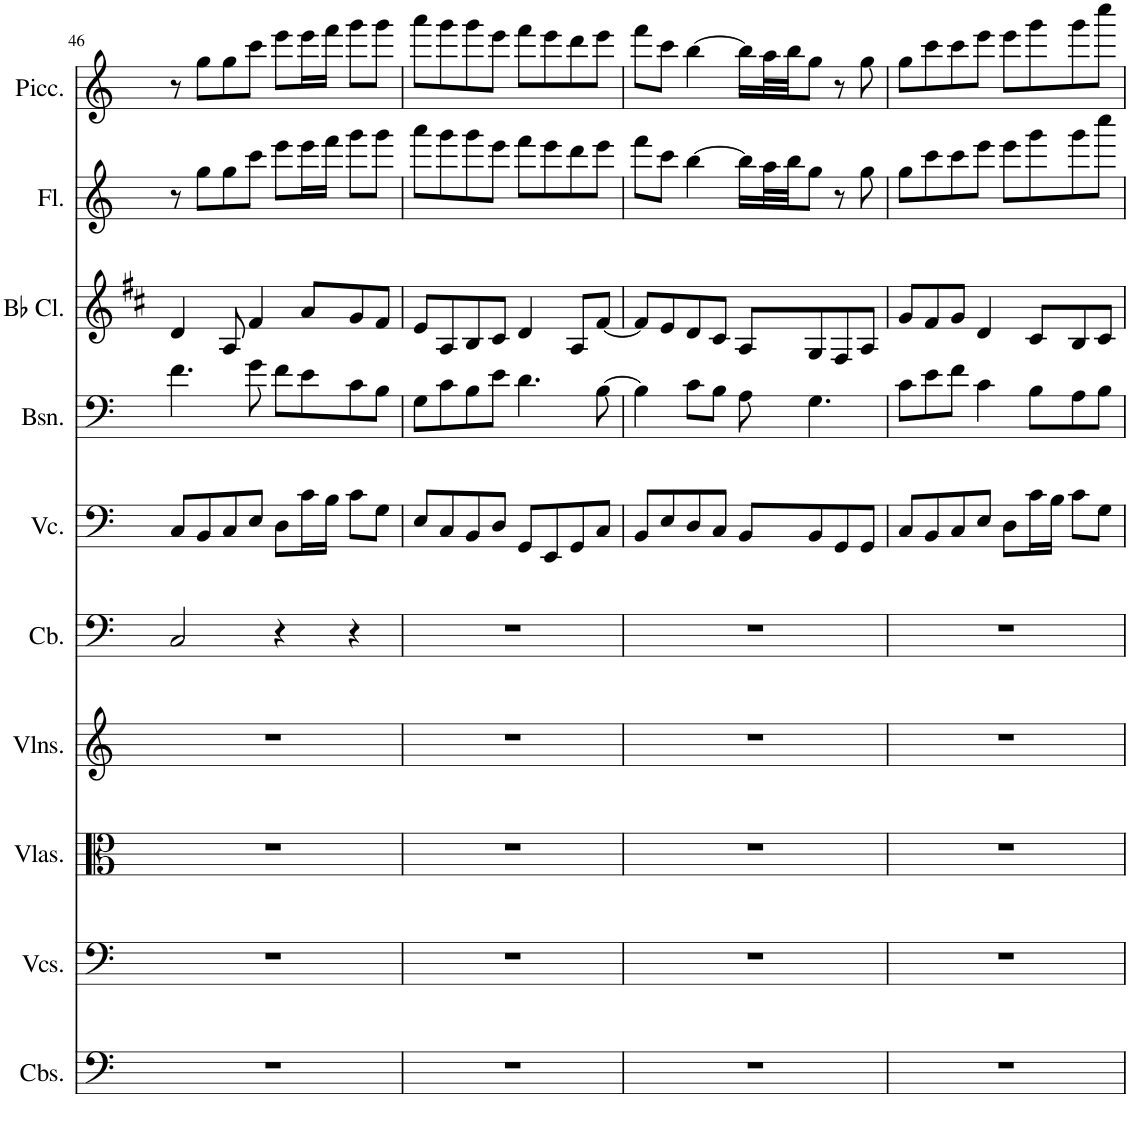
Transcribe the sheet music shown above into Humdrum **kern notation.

**kern	**kern	**kern	**kern	**kern	**kern	**kern	**kern	**kern	**kern
*part10	*part9	*part8	*part7	*part6	*part5	*part4	*part3	*part2	*part1
*staff10	*staff9	*staff8	*staff7	*staff6	*staff5	*staff4	*staff3	*staff2	*staff1
*I"Contrabasses	*I"Violoncellos	*I"Violas	*I"Violins	*I"Contrabass	*I"Violoncello	*I"Bassoon	*I"Bb Clarinet	*I"Flute	*I"Piccolo
*I'Cbs.	*I'Vcs.	*I'Vlas.	*I'Vlns.	*I'Cb.	*I'Vc.	*I'Bsn.	*I'Bb Cl.	*I'Fl.	*I'Picc.
!!LO:PB:g=z
*clefF4	*clefF4	*clefC3	*clefG2	*clefF4	*clefF4	*clefF4	*clefG2	*clefG2	*clefG2
*Trd7c12	*	*	*	*Trd7c12	*	*	*Trd1c2	*	*Trd-7c-12
*k[]	*k[]	*k[]	*k[]	*k[]	*k[]	*k[]	*k[f#c#]	*k[]	*k[]
*M4/4	*M4/4	*M4/4	*M4/4	*M4/4	*M4/4	*M4/4	*M4/4	*M4/4	*M4/4
=46	=46	=46	=46	=46	=46	=46	=46	=46	=46
1r	1r	1r	1r	2C/	8C/L	4.f\	4d/	8r	8r
.	.	.	.	.	8BB/	.	.	8gg\L	8gg\L
.	.	.	.	.	8C/	.	8A/	8gg\	8gg\
.	.	.	.	.	8E/J	8g\	4f#/	8ccc\J	8ccc\J
.	.	.	.	4r	8D\L	8f\L	.	8eee\L	8eee\L
.	.	.	.	.	16c\L	8e\	8a/L	16eee\L	16eee\L
.	.	.	.	.	16B\JJ	.	.	16fff\JJ	16fff\JJ
.	.	.	.	4r	8c\L	8c\	8g/	8ggg\L	8ggg\L
.	.	.	.	.	8G\J	8B\J	8f#/J	8ggg\J	8ggg\J
=47	=47	=47	=47	=47	=47	=47	=47	=47	=47
1r	1r	1r	1r	1r	8E/L	8G\L	8e/L	8aaa\L	8aaa\L
.	.	.	.	.	8C/	8c\	8A/	8ggg\	8ggg\
.	.	.	.	.	8BB/	8B\	8B/	8ggg\	8ggg\
.	.	.	.	.	8D/J	8e\J	8c#/J	8eee\J	8eee\J
.	.	.	.	.	8GG/L	4.d\	4d/	8fff\L	8fff\L
.	.	.	.	.	8EE/	.	.	8eee\	8eee\
.	.	.	.	.	8GG/	.	8A/L	8ddd\	8ddd\
.	.	.	.	.	8C/J	[8B\	[8f#/J	8eee\J	8eee\J
=48	=48	=48	=48	=48	=48	=48	=48	=48	=48
1r	1r	1r	1r	1r	8BB/L	4B\]	8f#/L]	8fff\L	8fff\L
.	.	.	.	.	8E/	.	8e/	8ccc\J	8ccc\J
.	.	.	.	.	8D/	8c\L	8d/	[4bb\	[4bb\
.	.	.	.	.	8C/J	8B\J	8c#/J	.	.
.	.	.	.	.	8BB/L	8A\	8A/L	16bb\LL]	16bb\LL]
.	.	.	.	.	.	.	.	32aa\L	32aa\L
.	.	.	.	.	.	.	.	32bb\JJ	32bb\JJ
.	.	.	.	.	8BB/	4.G\	8G/	8gg\J	8gg\J
.	.	.	.	.	8GG/	.	8F#/	8r	8r
.	.	.	.	.	8GG/J	.	8A/J	8gg\	8gg\
=49	=49	=49	=49	=49	=49	=49	=49	=49	=49
1r	1r	1r	1r	1r	8C/L	8c\L	8g/L	8gg\L	8gg\L
.	.	.	.	.	8BB/	8e\	8f#/	8ccc\	8ccc\
.	.	.	.	.	8C/	8f\J	8g/J	8ccc\	8ccc\
.	.	.	.	.	8E/J	4c\	4d/	8eee\J	8eee\J
.	.	.	.	.	8D\L	.	.	8eee\L	8eee\L
.	.	.	.	.	16c\L	8B\L	8c#/L	8ggg\	8ggg\
.	.	.	.	.	16B\JJ	.	.	.	.
.	.	.	.	.	8c\L	8A\	8B/	8ggg\	8ggg\
.	.	.	.	.	8G\J	8B\J	8c#/J	8cccc\J	8cccc\J
=	=	=	=	=	=	=	=	=	=
*-	*-	*-	*-	*-	*-	*-	*-	*-	*-
